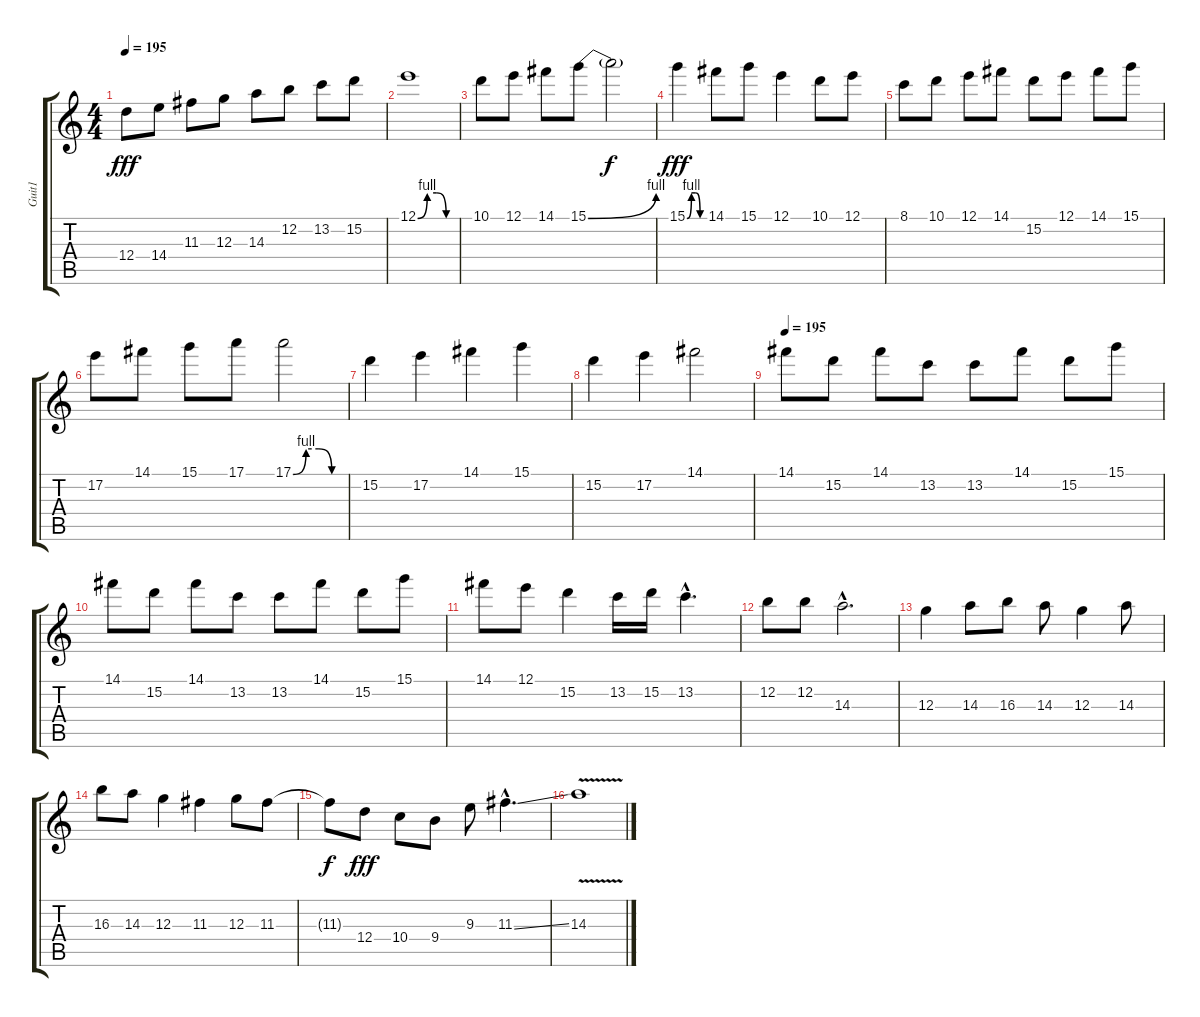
\track ("Guit1" "Guit1") {instrument acousticguitarnylon}
\staff {score tabs}
\tuning (E4 B3 G3 D3 A2 E2) {hide}
\ts (4 4)
\tempo 195
\clef g2
\ks c
12.4.8{dy fff} 14.4.8 11.3.8 12.3.8 14.3.8 12.2.8 13.2.8 15.2.8 |
12.1{be (custom 0 0 15 4 30 4 45 0 60 0)}.1 |
10.1.8 12.1.8 14.1.8 15.1{be (bend 0 0 60 4)}.8 15.1{t}.2{dy f} |
15.1{be (custom 0 0 15 4 30 4 45 0 60 0)}.4{dy fff} 14.1.8 15.1.8 12.1.4 10.1.8 12.1.8 |
8.1.8 10.1.8 12.1.8 14.1.8 15.2.8 12.1.8 14.1.8 15.1.8 |
17.2.8 14.1.8 15.1.8 17.1.8 17.1{be (custom 0 0 15 4 30 4 45 0 60 0)}.2 |
15.2.4 17.2.4 14.1.4 15.1.4 |
15.2.4 17.2.4 14.1.2 |
\tempo 195
14.1.8 15.2.8 14.1.8 13.2.8 13.2.8 14.1.8 15.2.8 15.1.8 |
14.1.8 15.2.8 14.1.8 13.2.8 13.2.8 14.1.8 15.2.8 15.1.8 |
14.1.8 12.1.8 15.2.4 13.2.16 15.2.16 13.2{hac}.4{d} |
12.2.8 12.2.8 14.3{hac}.2{d} |
12.3.4 14.3.8 16.3.8 14.3.8 12.3.4 14.3.8 |
16.3.8 14.3.8 12.3.4 11.3.4 12.3.8 11.3.8 |
11.3{t}.8{dy f} 12.4.8{dy fff} 10.4.8 9.4.8 9.3.8 11.3{ss hac}.4{d} |
14.3{v}.1
